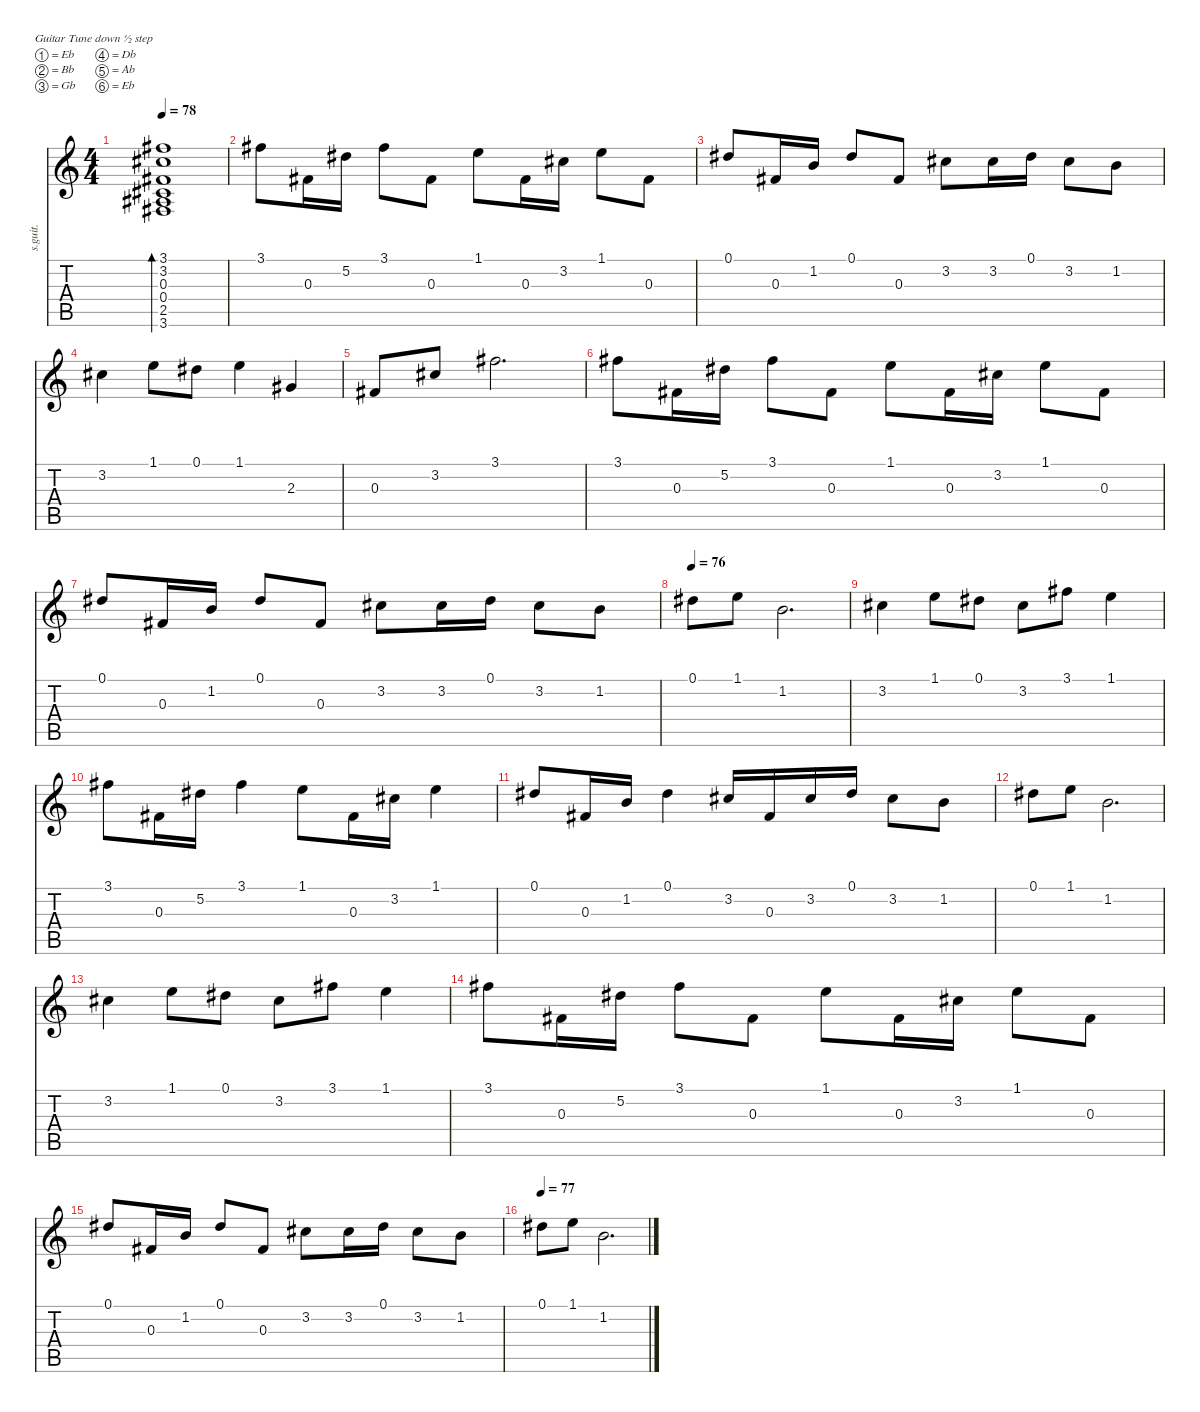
\defaultSystemsLayout 4
\hideDynamics
\bracketExtendMode nobrackets
\track ("Slash (Rhythm)" "s.guit.") {instrument electricguitarclean}
\staff {score tabs}
\tuning (Eb4 Bb3 Gb3 Db3 Ab2 Eb2)
\ts (4 4)
\tempo 78
\clef g2
\ks c
(3.1{acc #} 3.2{acc #} 0.3{acc #} 0.4{acc #} 2.5{acc #} 3.6{acc #}).1{bd 30 lyrics (0 "") lyrics (1 "") lyrics (2 "") lyrics (3 "") lyrics (4 "") dy f} |
3.1{acc #}.8{lyrics (0 "") lyrics (1 "") lyrics (2 "") lyrics (3 "") lyrics (4 "") dy mp} 0.3{acc #}.16{lyrics (0 "") lyrics (1 "") lyrics (2 "") lyrics (3 "") lyrics (4 "")} 5.2{acc #}.16{lyrics (0 "") lyrics (1 "") lyrics (2 "") lyrics (3 "") lyrics (4 "")} 3.1{acc #}.8{lyrics (0 "") lyrics (1 "") lyrics (2 "") lyrics (3 "") lyrics (4 "")} 0.3{acc #}.8{lyrics (0 "") lyrics (1 "") lyrics (2 "") lyrics (3 "") lyrics (4 "")} 1.1.8{lyrics (0 "") lyrics (1 "") lyrics (2 "") lyrics (3 "") lyrics (4 "")} 0.3{acc #}.16{lyrics (0 "") lyrics (1 "") lyrics (2 "") lyrics (3 "") lyrics (4 "")} 3.2{acc #}.16{lyrics (0 "") lyrics (1 "") lyrics (2 "") lyrics (3 "") lyrics (4 "")} 1.1.8{lyrics (0 "") lyrics (1 "") lyrics (2 "") lyrics (3 "") lyrics (4 "")} 0.3{acc #}.8{lyrics (0 "") lyrics (1 "") lyrics (2 "") lyrics (3 "") lyrics (4 "")} |
0.1{acc #}.8{lyrics (0 "") lyrics (1 "") lyrics (2 "") lyrics (3 "") lyrics (4 "")} 0.3{acc #}.16{lyrics (0 "") lyrics (1 "") lyrics (2 "") lyrics (3 "") lyrics (4 "")} 1.2.16{lyrics (0 "") lyrics (1 "") lyrics (2 "") lyrics (3 "") lyrics (4 "")} 0.1{acc #}.8{lyrics (0 "") lyrics (1 "") lyrics (2 "") lyrics (3 "") lyrics (4 "")} 0.3{acc #}.8{lyrics (0 "") lyrics (1 "") lyrics (2 "") lyrics (3 "") lyrics (4 "")} 3.2{acc #}.8{lyrics (0 "") lyrics (1 "") lyrics (2 "") lyrics (3 "") lyrics (4 "")} 3.2{acc #}.16{lyrics (0 "") lyrics (1 "") lyrics (2 "") lyrics (3 "") lyrics (4 "")} 0.1{acc #}.16{lyrics (0 "") lyrics (1 "") lyrics (2 "") lyrics (3 "") lyrics (4 "")} 3.2{acc #}.8{lyrics (0 "") lyrics (1 "") lyrics (2 "") lyrics (3 "") lyrics (4 "")} 1.2.8{lyrics (0 "") lyrics (1 "") lyrics (2 "") lyrics (3 "") lyrics (4 "")} |
3.2{acc #}.4{lyrics (0 "") lyrics (1 "") lyrics (2 "") lyrics (3 "") lyrics (4 "")} 1.1.8{lyrics (0 "") lyrics (1 "") lyrics (2 "") lyrics (3 "") lyrics (4 "")} 0.1{acc #}.8{lyrics (0 "") lyrics (1 "") lyrics (2 "") lyrics (3 "") lyrics (4 "")} 1.1.4{lyrics (0 "") lyrics (1 "") lyrics (2 "") lyrics (3 "") lyrics (4 "")} 2.3{acc #}.4{lyrics (0 "") lyrics (1 "") lyrics (2 "") lyrics (3 "") lyrics (4 "")} |
0.3{acc #}.8{lyrics (0 "") lyrics (1 "") lyrics (2 "") lyrics (3 "") lyrics (4 "")} 3.2{acc #}.8{lyrics (0 "") lyrics (1 "") lyrics (2 "") lyrics (3 "") lyrics (4 "")} 3.1{acc #}.2{d lyrics (0 "") lyrics (1 "") lyrics (2 "") lyrics (3 "") lyrics (4 "")} |
3.1{acc #}.8{lyrics (0 "") lyrics (1 "") lyrics (2 "") lyrics (3 "") lyrics (4 "")} 0.3{acc #}.16{lyrics (0 "") lyrics (1 "") lyrics (2 "") lyrics (3 "") lyrics (4 "")} 5.2{acc #}.16{lyrics (0 "") lyrics (1 "") lyrics (2 "") lyrics (3 "") lyrics (4 "")} 3.1{acc #}.8{lyrics (0 "") lyrics (1 "") lyrics (2 "") lyrics (3 "") lyrics (4 "")} 0.3{acc #}.8{lyrics (0 "") lyrics (1 "") lyrics (2 "") lyrics (3 "") lyrics (4 "")} 1.1.8{lyrics (0 "") lyrics (1 "") lyrics (2 "") lyrics (3 "") lyrics (4 "")} 0.3{acc #}.16{lyrics (0 "") lyrics (1 "") lyrics (2 "") lyrics (3 "") lyrics (4 "")} 3.2{acc #}.16{lyrics (0 "") lyrics (1 "") lyrics (2 "") lyrics (3 "") lyrics (4 "")} 1.1.8{lyrics (0 "") lyrics (1 "") lyrics (2 "") lyrics (3 "") lyrics (4 "")} 0.3{acc #}.8{lyrics (0 "") lyrics (1 "") lyrics (2 "") lyrics (3 "") lyrics (4 "")} |
0.1{acc #}.8{lyrics (0 "") lyrics (1 "") lyrics (2 "") lyrics (3 "") lyrics (4 "")} 0.3{acc #}.16{lyrics (0 "") lyrics (1 "") lyrics (2 "") lyrics (3 "") lyrics (4 "")} 1.2.16{lyrics (0 "") lyrics (1 "") lyrics (2 "") lyrics (3 "") lyrics (4 "")} 0.1{acc #}.8{lyrics (0 "") lyrics (1 "") lyrics (2 "") lyrics (3 "") lyrics (4 "")} 0.3{acc #}.8{lyrics (0 "") lyrics (1 "") lyrics (2 "") lyrics (3 "") lyrics (4 "")} 3.2{acc #}.8{lyrics (0 "") lyrics (1 "") lyrics (2 "") lyrics (3 "") lyrics (4 "")} 3.2{acc #}.16{lyrics (0 "") lyrics (1 "") lyrics (2 "") lyrics (3 "") lyrics (4 "")} 0.1{acc #}.16{lyrics (0 "") lyrics (1 "") lyrics (2 "") lyrics (3 "") lyrics (4 "")} 3.2{acc #}.8{lyrics (0 "") lyrics (1 "") lyrics (2 "") lyrics (3 "") lyrics (4 "")} 1.2.8{lyrics (0 "") lyrics (1 "") lyrics (2 "") lyrics (3 "") lyrics (4 "")} |
\tempo 76
0.1{acc #}.8{lyrics (0 "") lyrics (1 "") lyrics (2 "") lyrics (3 "") lyrics (4 "")} 1.1.8{lyrics (0 "") lyrics (1 "") lyrics (2 "") lyrics (3 "") lyrics (4 "")} 1.2.2{d lyrics (0 "") lyrics (1 "") lyrics (2 "") lyrics (3 "") lyrics (4 "")} |
3.2{acc #}.4{lyrics (0 "") lyrics (1 "") lyrics (2 "") lyrics (3 "") lyrics (4 "")} 1.1.8{lyrics (0 "") lyrics (1 "") lyrics (2 "") lyrics (3 "") lyrics (4 "")} 0.1{acc #}.8{lyrics (0 "") lyrics (1 "") lyrics (2 "") lyrics (3 "") lyrics (4 "")} 3.2{acc #}.8{lyrics (0 "") lyrics (1 "") lyrics (2 "") lyrics (3 "") lyrics (4 "")} 3.1{acc #}.8{lyrics (0 "") lyrics (1 "") lyrics (2 "") lyrics (3 "") lyrics (4 "")} 1.1.4{lyrics (0 "") lyrics (1 "") lyrics (2 "") lyrics (3 "") lyrics (4 "")} |
3.1{acc #}.8{lyrics (0 "") lyrics (1 "") lyrics (2 "") lyrics (3 "") lyrics (4 "")} 0.3{acc #}.16{lyrics (0 "") lyrics (1 "") lyrics (2 "") lyrics (3 "") lyrics (4 "")} 5.2{acc #}.16{lyrics (0 "") lyrics (1 "") lyrics (2 "") lyrics (3 "") lyrics (4 "")} 3.1{acc #}.4{lyrics (0 "") lyrics (1 "") lyrics (2 "") lyrics (3 "") lyrics (4 "")} 1.1.8{lyrics (0 "") lyrics (1 "") lyrics (2 "") lyrics (3 "") lyrics (4 "")} 0.3{acc #}.16{lyrics (0 "") lyrics (1 "") lyrics (2 "") lyrics (3 "") lyrics (4 "")} 3.2{acc #}.16{lyrics (0 "") lyrics (1 "") lyrics (2 "") lyrics (3 "") lyrics (4 "")} 1.1.4{lyrics (0 "") lyrics (1 "") lyrics (2 "") lyrics (3 "") lyrics (4 "")} |
0.1{acc #}.8{lyrics (0 "") lyrics (1 "") lyrics (2 "") lyrics (3 "") lyrics (4 "")} 0.3{acc #}.16{lyrics (0 "") lyrics (1 "") lyrics (2 "") lyrics (3 "") lyrics (4 "")} 1.2.16{lyrics (0 "") lyrics (1 "") lyrics (2 "") lyrics (3 "") lyrics (4 "")} 0.1{acc #}.4{lyrics (0 "") lyrics (1 "") lyrics (2 "") lyrics (3 "") lyrics (4 "")} 3.2{acc #}.16{lyrics (0 "") lyrics (1 "") lyrics (2 "") lyrics (3 "") lyrics (4 "")} 0.3{acc #}.16{lyrics (0 "") lyrics (1 "") lyrics (2 "") lyrics (3 "") lyrics (4 "")} 3.2{acc #}.16{lyrics (0 "") lyrics (1 "") lyrics (2 "") lyrics (3 "") lyrics (4 "")} 0.1{acc #}.16{lyrics (0 "") lyrics (1 "") lyrics (2 "") lyrics (3 "") lyrics (4 "")} 3.2{acc #}.8{lyrics (0 "") lyrics (1 "") lyrics (2 "") lyrics (3 "") lyrics (4 "")} 1.2.8{lyrics (0 "") lyrics (1 "") lyrics (2 "") lyrics (3 "") lyrics (4 "")} |
0.1{acc #}.8{lyrics (0 "") lyrics (1 "") lyrics (2 "") lyrics (3 "") lyrics (4 "")} 1.1.8{lyrics (0 "") lyrics (1 "") lyrics (2 "") lyrics (3 "") lyrics (4 "")} 1.2.2{d lyrics (0 "") lyrics (1 "") lyrics (2 "") lyrics (3 "") lyrics (4 "")} |
3.2{acc #}.4{lyrics (0 "") lyrics (1 "") lyrics (2 "") lyrics (3 "") lyrics (4 "")} 1.1.8{lyrics (0 "") lyrics (1 "") lyrics (2 "") lyrics (3 "") lyrics (4 "")} 0.1{acc #}.8{lyrics (0 "") lyrics (1 "") lyrics (2 "") lyrics (3 "") lyrics (4 "")} 3.2{acc #}.8{lyrics (0 "") lyrics (1 "") lyrics (2 "") lyrics (3 "") lyrics (4 "")} 3.1{acc #}.8{lyrics (0 "") lyrics (1 "") lyrics (2 "") lyrics (3 "") lyrics (4 "")} 1.1.4{lyrics (0 "") lyrics (1 "") lyrics (2 "") lyrics (3 "") lyrics (4 "")} |
3.1{acc #}.8{lyrics (0 "") lyrics (1 "") lyrics (2 "") lyrics (3 "") lyrics (4 "")} 0.3{acc #}.16{lyrics (0 "") lyrics (1 "") lyrics (2 "") lyrics (3 "") lyrics (4 "")} 5.2{acc #}.16{lyrics (0 "") lyrics (1 "") lyrics (2 "") lyrics (3 "") lyrics (4 "")} 3.1{acc #}.8{lyrics (0 "") lyrics (1 "") lyrics (2 "") lyrics (3 "") lyrics (4 "")} 0.3{acc #}.8{lyrics (0 "") lyrics (1 "") lyrics (2 "") lyrics (3 "") lyrics (4 "")} 1.1.8{lyrics (0 "") lyrics (1 "") lyrics (2 "") lyrics (3 "") lyrics (4 "")} 0.3{acc #}.16{lyrics (0 "") lyrics (1 "") lyrics (2 "") lyrics (3 "") lyrics (4 "")} 3.2{acc #}.16{lyrics (0 "") lyrics (1 "") lyrics (2 "") lyrics (3 "") lyrics (4 "")} 1.1.8{lyrics (0 "") lyrics (1 "") lyrics (2 "") lyrics (3 "") lyrics (4 "")} 0.3{acc #}.8{lyrics (0 "") lyrics (1 "") lyrics (2 "") lyrics (3 "") lyrics (4 "")} |
0.1{acc #}.8{lyrics (0 "") lyrics (1 "") lyrics (2 "") lyrics (3 "") lyrics (4 "")} 0.3{acc #}.16{lyrics (0 "") lyrics (1 "") lyrics (2 "") lyrics (3 "") lyrics (4 "")} 1.2.16{lyrics (0 "") lyrics (1 "") lyrics (2 "") lyrics (3 "") lyrics (4 "")} 0.1{acc #}.8{lyrics (0 "") lyrics (1 "") lyrics (2 "") lyrics (3 "") lyrics (4 "")} 0.3{acc #}.8{lyrics (0 "") lyrics (1 "") lyrics (2 "") lyrics (3 "") lyrics (4 "")} 3.2{acc #}.8{lyrics (0 "") lyrics (1 "") lyrics (2 "") lyrics (3 "") lyrics (4 "")} 3.2{acc #}.16{lyrics (0 "") lyrics (1 "") lyrics (2 "") lyrics (3 "") lyrics (4 "")} 0.1{acc #}.16{lyrics (0 "") lyrics (1 "") lyrics (2 "") lyrics (3 "") lyrics (4 "")} 3.2{acc #}.8{lyrics (0 "") lyrics (1 "") lyrics (2 "") lyrics (3 "") lyrics (4 "")} 1.2.8{lyrics (0 "") lyrics (1 "") lyrics (2 "") lyrics (3 "") lyrics (4 "")} |
\tempo 77
0.1{acc #}.8{lyrics (0 "") lyrics (1 "") lyrics (2 "") lyrics (3 "") lyrics (4 "")} 1.1.8{lyrics (0 "") lyrics (1 "") lyrics (2 "") lyrics (3 "") lyrics (4 "")} 1.2.2{d lyrics (0 "") lyrics (1 "") lyrics (2 "") lyrics (3 "") lyrics (4 "")}
